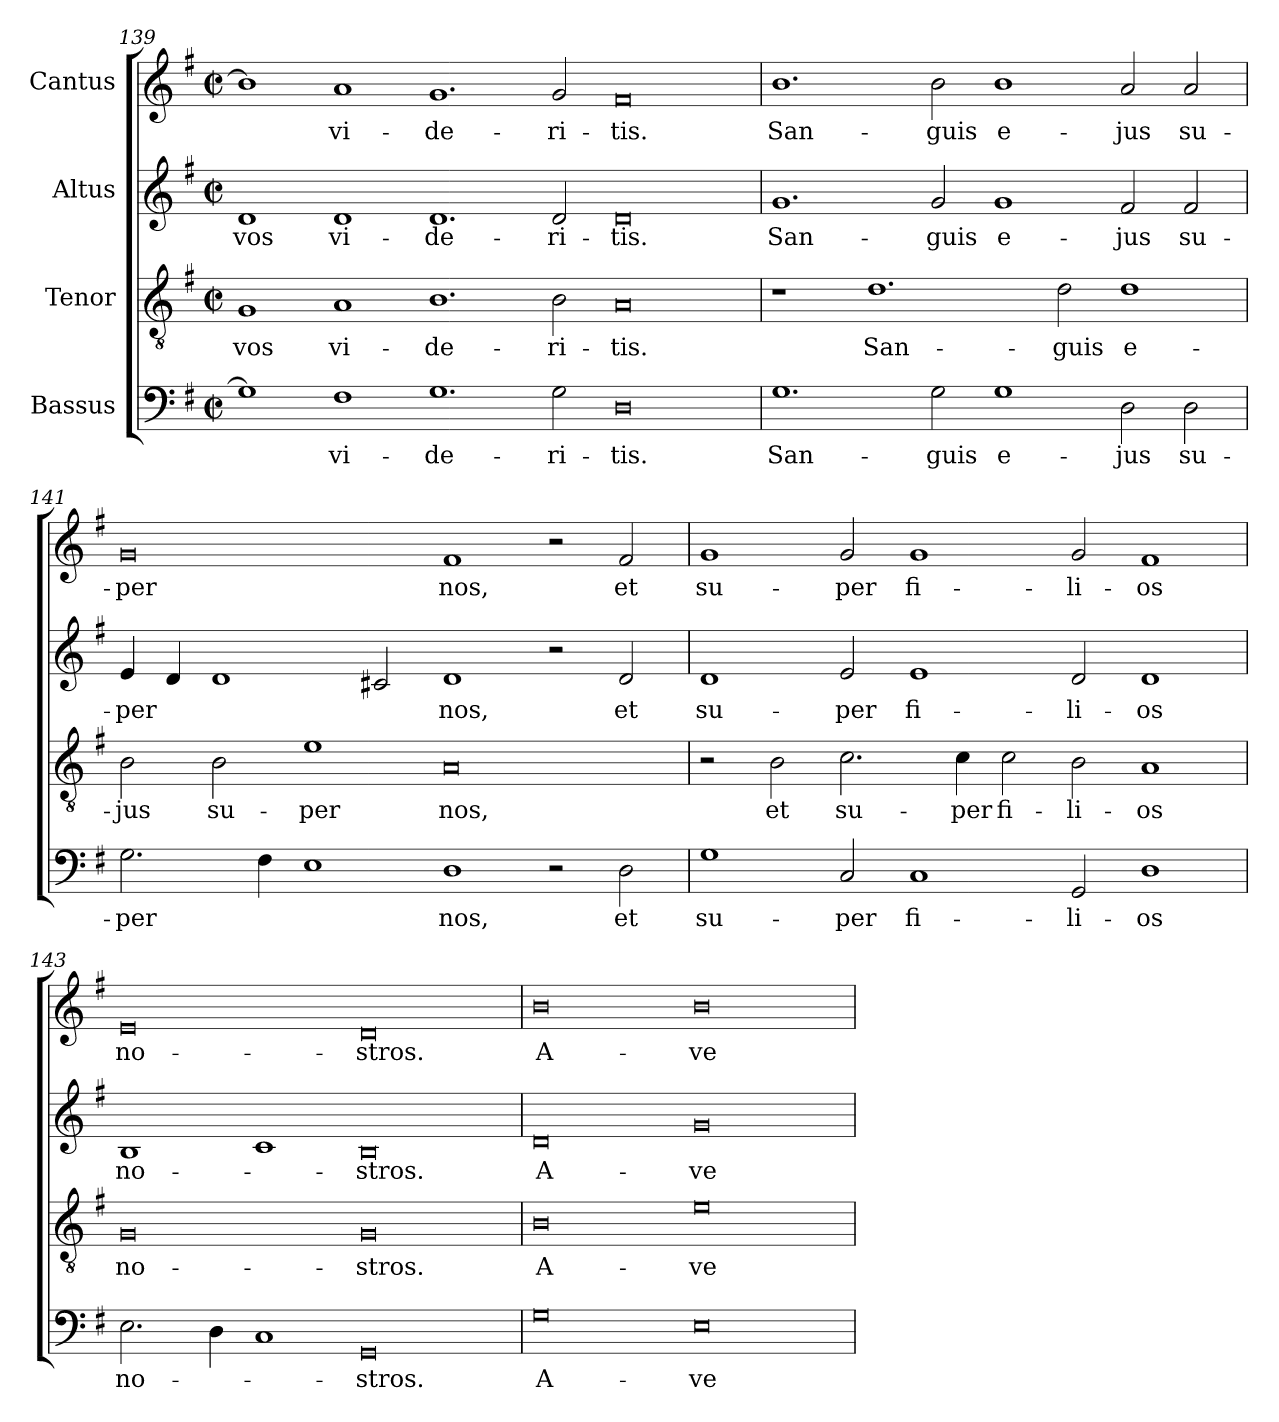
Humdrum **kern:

**kern	**text	**kern	**text	**kern	**text	**kern	**text
*part4	*part4	*part3	*part3	*part2	*part2	*part1	*part1
*staff4	*staff4	*staff3	*staff3	*staff2	*staff2	*staff1	*staff1
*I"Bassus	*	*I"Tenor	*	*I"Altus	*	*I"Cantus	*
!!LO:LB:g=z
*clefF4	*	*clefGv2	*	*clefG2	*	*clefG2	*
*k[f#]	*	*k[f#]	*	*k[f#]	*	*k[f#]	*
*G:	*	*G:	*	*G:	*	*G:	*
*M2/2	*	*M2/2	*	*M2/2	*	*M2/2	*
*met(c|)	*	*met(c|)	*	*met(c|)	*	*met(c|)	*
=139	=139	=139	=139	=139	=139	=139	=139
!	!	!	!LO:LY:b	!	!LO:LY:b	!	!
1G]	.	1G	vos	1d	vos	1b]	.
!	!LO:LY:b	!	!LO:LY:b	!	!LO:LY:b	!	!LO:LY:b
1F#	vi-	1A	vi-	1d	vi-	1a	vi-
!	!LO:LY:b	!	!LO:LY:b	!	!LO:LY:b	!	!LO:LY:b
1.G	-de-	1.B	-de-	1.d	-de-	1.g	-de-
!	!LO:LY:b	!	!LO:LY:b	!	!LO:LY:b	!	!LO:LY:b
2G\	-ri-	2B\	-ri-	2d/	-ri-	2g/	-ri-
!	!LO:LY:b	!	!LO:LY:b	!	!LO:LY:b	!	!LO:LY:b
0D	-tis.	0A	-tis.	0d	-tis.	0f#	-tis.
=140	=140	=140	=140	=140	=140	=140	=140
!	!LO:LY:b	!	!	!	!LO:LY:b	!	!LO:LY:b
1.G	San-	1r	.	1.g	San-	1.b	San-
!	!	!	!LO:LY:b	!	!	!	!
.	.	1.d	San-	.	.	.	.
!	!LO:LY:b	!	!	!	!LO:LY:b	!	!LO:LY:b
2G\	-guis	.	.	2g/	-guis	2b\	-guis
!	!LO:LY:b	!	!	!	!LO:LY:b	!	!LO:LY:b
1G	e-	.	.	1g	e-	1b	e-
!	!	!	!LO:LY:b	!	!	!	!
.	.	2d\	-guis	.	.	.	.
!	!LO:LY:b	!	!LO:LY:b	!	!LO:LY:b	!	!LO:LY:b
2D\	-jus	1d	e-	2f#/	-jus	2a/	-jus
!	!LO:LY:b	!	!	!	!LO:LY:b	!	!LO:LY:b
2D\	su-	.	.	2f#/	su-	2a/	su-
=141	=141	=141	=141	=141	=141	=141	=141
!	!LO:LY:b	!	!LO:LY:b	!	!LO:LY:b	!	!LO:LY:b
2.G\	-per	2B\	-jus	4e/	-per	0g	-per
.	.	.	.	4d/	.	.	.
!	!	!	!LO:LY:b	!	!	!	!
.	.	2B\	su-	1d	.	.	.
4F#\	.	.	.	.	.	.	.
!	!	!	!LO:LY:b	!	!	!	!
1E	.	1e	-per	.	.	.	.
.	.	.	.	2c#X/	.	.	.
!	!LO:LY:b	!	!LO:LY:b	!	!LO:LY:b	!	!LO:LY:b
1D	nos,	0A	nos,	1d	nos,	1f#	nos,
2r	.	.	.	2r	.	2r	.
!	!LO:LY:b	!	!	!	!LO:LY:b	!	!LO:LY:b
2D\	et	.	.	2d/	et	2f#/	et
!!LO:LB:g=z
=142	=142	=142	=142	=142	=142	=142	=142
!	!LO:LY:b	!	!	!	!LO:LY:b	!	!LO:LY:b
1G	su-	2r	.	1d	su-	1g	su-
!	!	!	!LO:LY:b	!	!	!	!
.	.	2B\	et	.	.	.	.
!	!LO:LY:b	!	!LO:LY:b	!	!LO:LY:b	!	!LO:LY:b
2C/	-per	2.c\	su-	2e/	-per	2g/	-per
!	!LO:LY:b	!	!	!	!LO:LY:b	!	!LO:LY:b
1C	fi-	.	.	1e	fi-	1g	fi-
!	!	!	!LO:LY:b	!	!	!	!
.	.	4c\	-per	.	.	.	.
!	!	!	!LO:LY:b	!	!	!	!
.	.	2c\	fi-	.	.	.	.
!	!LO:LY:b	!	!LO:LY:b	!	!LO:LY:b	!	!LO:LY:b
2GG/	-li-	2B\	-li-	2d/	-li-	2g/	-li-
!	!LO:LY:b	!	!LO:LY:b	!	!LO:LY:b	!	!LO:LY:b
1D	-os	1A	-os	1d	-os	1f#	-os
=143	=143	=143	=143	=143	=143	=143	=143
!	!LO:LY:b	!	!LO:LY:b	!	!LO:LY:b	!	!LO:LY:b
2.E\	no-	0G	no-	1B	no-	0e	no-
4D\	.	.	.	.	.	.	.
1C	.	.	.	1c	.	.	.
!	!LO:LY:b	!	!LO:LY:b	!	!LO:LY:b	!	!LO:LY:b
0GG	-stros.	0G	-stros.	0B	-stros.	0d	-stros.
=144	=144	=144	=144	=144	=144	=144	=144
!	!LO:LY:b	!	!LO:LY:b	!	!LO:LY:b	!	!LO:LY:b
0G	A-	0B	A-	0d	A-	0b	A-
!	!LO:LY:b	!	!LO:LY:b	!	!LO:LY:b	!	!LO:LY:b
0E	-ve	0e	-ve	0g	-ve	0b	-ve
=	=	=	=	=	=	=	=
*-	*-	*-	*-	*-	*-	*-	*-
